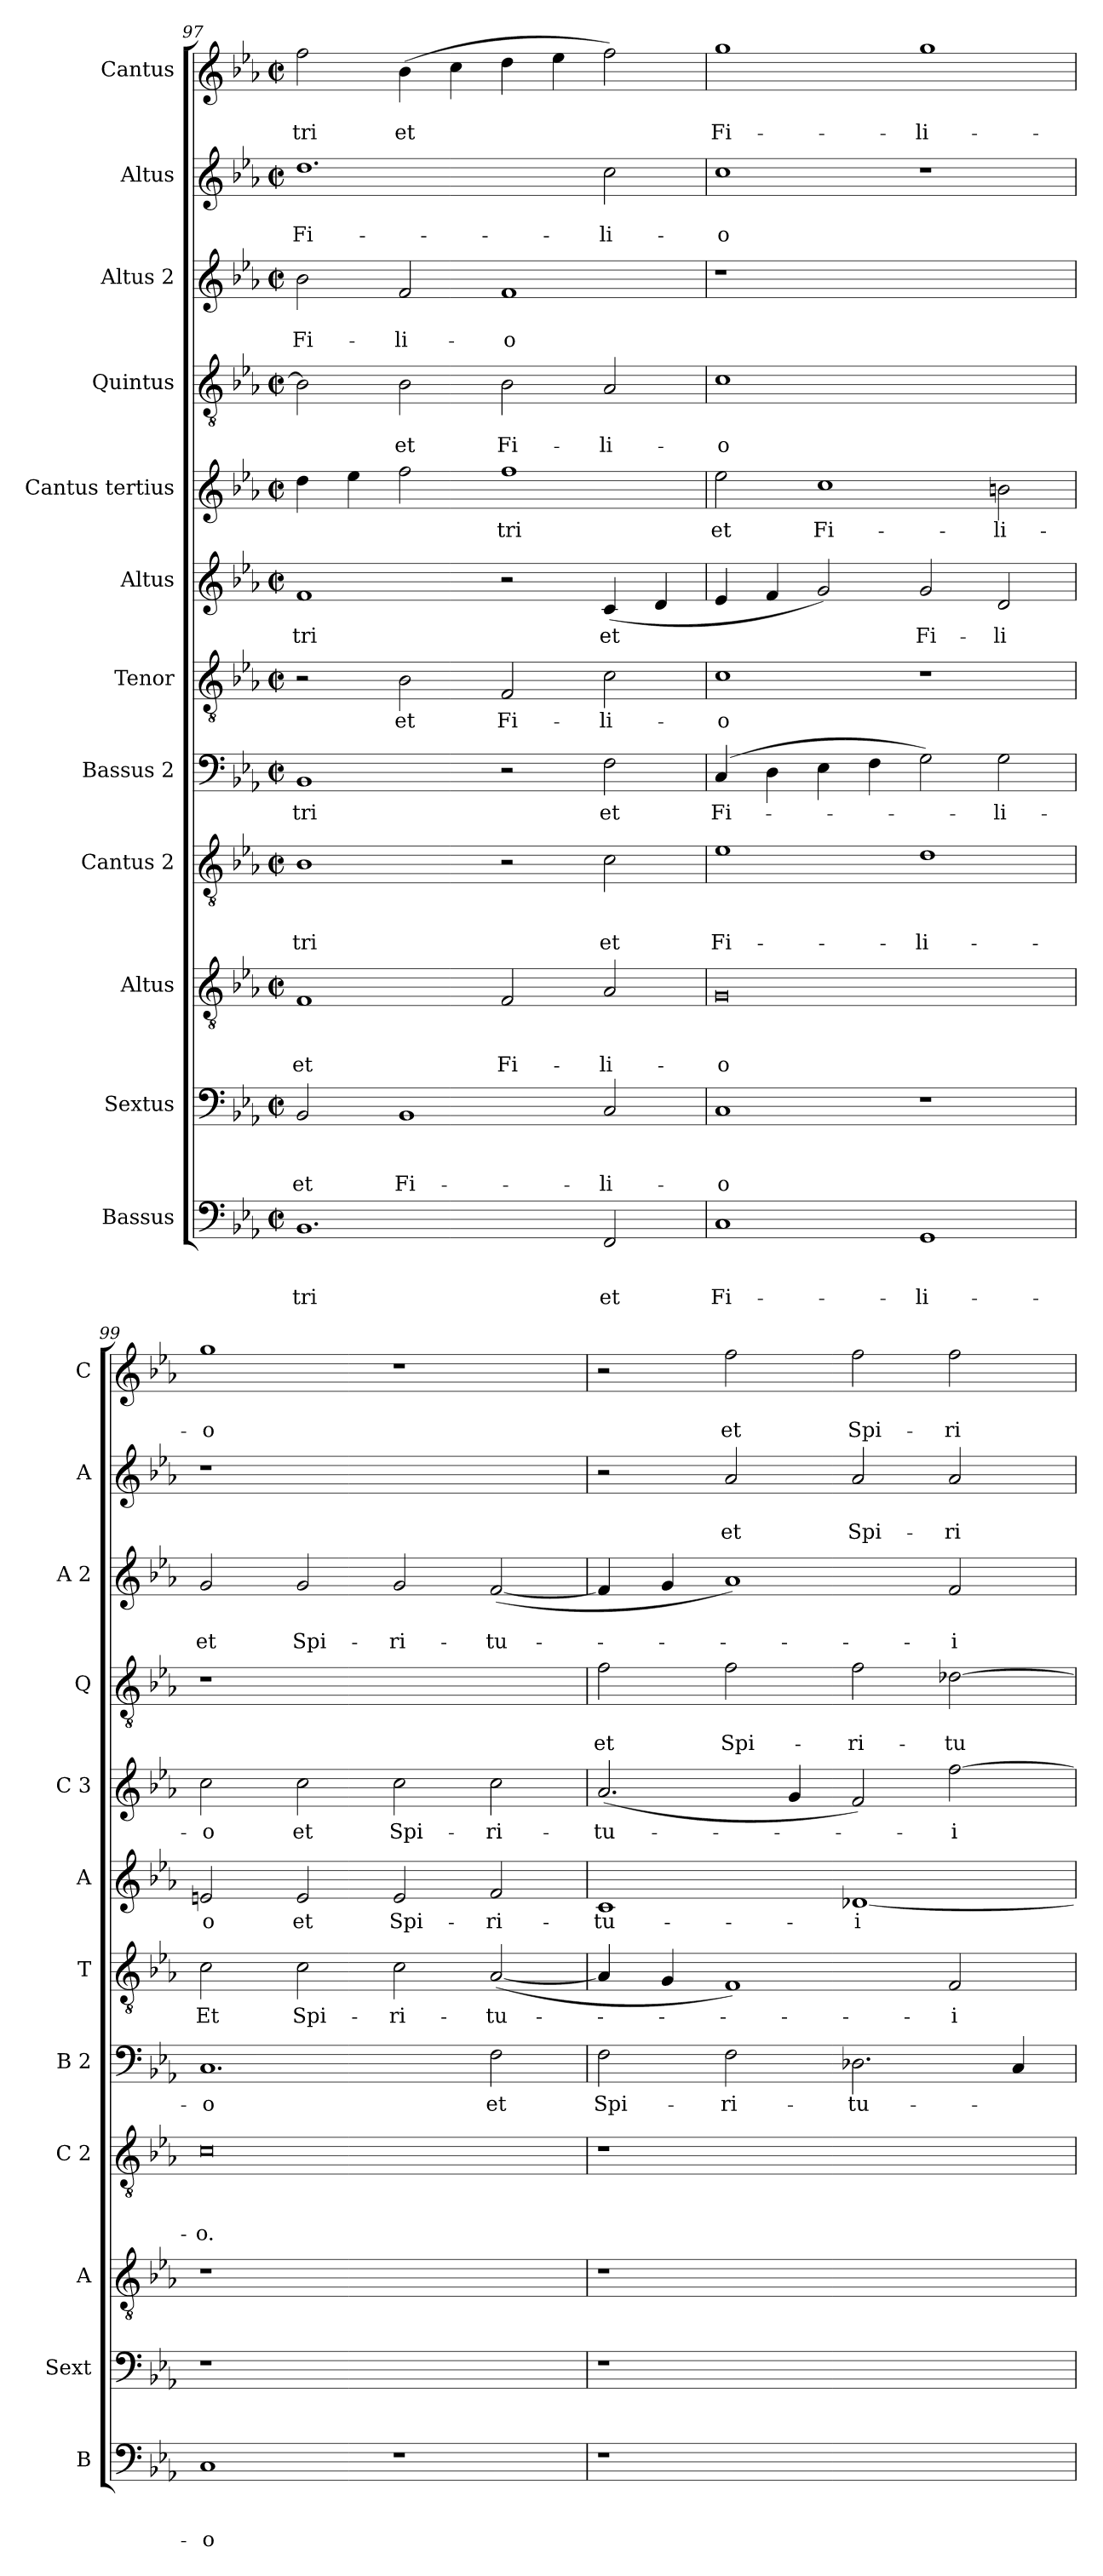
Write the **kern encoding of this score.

**kern	**text	**text	**text	**kern	**text	**text	**text	**kern	**text	**text	**text	**kern	**text	**text	**text	**kern	**text	**kern	**text	**kern	**text	**kern	**text	**kern	**text	**text	**kern	**text	**text	**kern	**text	**text	**kern	**text	**text
*part12	*part12	*part12	*part12	*part11	*part11	*part11	*part11	*part10	*part10	*part10	*part10	*part9	*part9	*part9	*part9	*part8	*part8	*part7	*part7	*part6	*part6	*part5	*part5	*part4	*part4	*part4	*part3	*part3	*part3	*part2	*part2	*part2	*part1	*part1	*part1
*staff12	*staff12	*staff12	*staff12	*staff11	*staff11	*staff11	*staff11	*staff10	*staff10	*staff10	*staff10	*staff9	*staff9	*staff9	*staff9	*staff8	*staff8	*staff7	*staff7	*staff6	*staff6	*staff5	*staff5	*staff4	*staff4	*staff4	*staff3	*staff3	*staff3	*staff2	*staff2	*staff2	*staff1	*staff1	*staff1
*I"Bassus	*	*	*	*I"Sextus	*	*	*	*I"Altus	*	*	*	*I"Cantus 2	*	*	*	*I"Bassus 2	*	*I"Tenor	*	*I"Altus	*	*I"Cantus  tertius	*	*I"Quintus	*	*	*I"Altus 2	*	*	*I"Altus	*	*	*I"Cantus	*	*
*I'B	*	*	*	*I'Sext	*	*	*	*I'A	*	*	*	*I'C 2	*	*	*	*I'B 2	*	*I'T	*	*I'A	*	*I'C 3	*	*I'Q	*	*	*I'A 2	*	*	*I'A	*	*	*I'C	*	*
*clefF4	*	*	*	*clefF4	*	*	*	*clefGv2	*	*	*	*clefGv2	*	*	*	*clefF4	*	*clefGv2	*	*clefG2	*	*clefG2	*	*clefGv2	*	*	*clefG2	*	*	*clefG2	*	*	*clefG2	*	*
*k[b-e-a-]	*	*	*	*k[b-e-a-]	*	*	*	*k[b-e-a-]	*	*	*	*k[b-e-a-]	*	*	*	*k[b-e-a-]	*	*k[b-e-a-]	*	*k[b-e-a-]	*	*k[b-e-a-]	*	*k[b-e-a-]	*	*	*k[b-e-a-]	*	*	*k[b-e-a-]	*	*	*k[b-e-a-]	*	*
*E-:	*	*	*	*E-:	*	*	*	*E-:	*	*	*	*E-:	*	*	*	*E-:	*	*E-:	*	*E-:	*	*E-:	*	*E-:	*	*	*E-:	*	*	*E-:	*	*	*E-:	*	*
*M2/2	*	*	*	*M2/2	*	*	*	*M2/2	*	*	*	*M2/2	*	*	*	*M2/2	*	*M2/2	*	*M2/2	*	*M2/2	*	*M2/2	*	*	*M2/2	*	*	*M2/2	*	*	*M2/2	*	*
*met(c|)	*	*	*	*met(c|)	*	*	*	*met(c|)	*	*	*	*met(c|)	*	*	*	*met(c|)	*	*met(c|)	*	*met(c|)	*	*met(c|)	*	*met(c|)	*	*	*met(c|)	*	*	*met(c|)	*	*	*met(c|)	*	*
=97	=97	=97	=97	=97	=97	=97	=97	=97	=97	=97	=97	=97	=97	=97	=97	=97	=97	=97	=97	=97	=97	=97	=97	=97	=97	=97	=97	=97	=97	=97	=97	=97	=97	=97	=97
!	!	!	!LO:LY:b	!	!	!	!LO:LY:b	!	!	!	!LO:LY:b	!	!	!	!LO:LY:b	!	!LO:LY:b	!	!	!	!LO:LY:b	!	!	!	!	!	!	!	!LO:LY:b	!	!	!LO:LY:b	!	!	!LO:LY:b
1.BB-	.	.	-tri	2BB-/	.	.	et	1F	.	.	et	1B-	.	.	-tri	1BB-	-tri	2r	.	1f	-tri	4dd\	.	2B-\]	.	.	2b-\	.	Fi-	1.dd	.	Fi-	2ff\	.	-tri
.	.	.	.	.	.	.	.	.	.	.	.	.	.	.	.	.	.	.	.	.	.	4ee-\	.	.	.	.	.	.	.	.	.	.	.	.	.
!	!	!	!	!	!	!	!LO:LY:b	!	!	!	!	!	!	!	!	!	!	!	!LO:LY:b	!	!	!	!	!	!	!LO:LY:b	!	!	!LO:LY:b	!	!	!	!	!	!LO:LY:b
.	.	.	.	1BB-	.	.	Fi-	.	.	.	.	.	.	.	.	.	.	2B-\	et	.	.	2ff\	.	2B-\	.	et	2f/	.	-li-	.	.	.	(>4b-\	.	et
.	.	.	.	.	.	.	.	.	.	.	.	.	.	.	.	.	.	.	.	.	.	.	.	.	.	.	.	.	.	.	.	.	4cc\	.	.
!	!	!	!	!	!	!	!	!	!	!	!LO:LY:b	!	!	!	!	!	!	!	!LO:LY:b	!	!	!	!LO:LY:b	!	!	!LO:LY:b	!	!	!LO:LY:b	!	!	!	!	!	!
.	.	.	.	.	.	.	.	2F/	.	.	Fi-	2r	.	.	.	2r	.	2F/	Fi-	2r	.	1ff	-tri	2B-\	.	Fi-	1f	.	-o	.	.	.	4dd\	.	.
.	.	.	.	.	.	.	.	.	.	.	.	.	.	.	.	.	.	.	.	.	.	.	.	.	.	.	.	.	.	.	.	.	4ee-\	.	.
!	!	!	!LO:LY:b	!	!	!	!LO:LY:b	!	!	!	!LO:LY:b	!	!	!	!LO:LY:b	!	!LO:LY:b	!	!LO:LY:b	!	!LO:LY:b	!	!	!	!	!LO:LY:b	!	!	!	!	!	!LO:LY:b	!	!	!
2FF/	.	.	et	2C/	.	.	-li-	2A-/	.	.	-li-	2c\	.	.	et	2F\	et	2c\	-li-	(>4c/	et	.	.	2A-/	.	-li-	.	.	.	2cc\	.	-li-	2ff\)	.	.
.	.	.	.	.	.	.	.	.	.	.	.	.	.	.	.	.	.	.	.	4d/	.	.	.	.	.	.	.	.	.	.	.	.	.	.	.
!!LO:PB:g=z
=98	=98	=98	=98	=98	=98	=98	=98	=98	=98	=98	=98	=98	=98	=98	=98	=98	=98	=98	=98	=98	=98	=98	=98	=98	=98	=98	=98	=98	=98	=98	=98	=98	=98	=98	=98
!	!	!	!LO:LY:b	!	!	!	!LO:LY:b	!	!	!	!LO:LY:b	!	!	!	!LO:LY:b	!	!LO:LY:b	!	!LO:LY:b	!	!	!	!LO:LY:b	!	!	!LO:LY:b	!	!	!	!	!	!LO:LY:b	!	!	!LO:LY:b
1C	.	.	Fi-	1C	.	.	-o	0G	.	.	-o	1e-	.	.	Fi-	(>4C/	Fi-	1c	-o	4e-/	.	2ee-\	et	1c	.	-o	1r	.	.	1cc	.	-o	1gg	.	Fi-
.	.	.	.	.	.	.	.	.	.	.	.	.	.	.	.	4D\	.	.	.	4f/	.	.	.	.	.	.	.	.	.	.	.	.	.	.	.
!	!	!	!	!	!	!	!	!	!	!	!	!	!	!	!	!	!	!	!	!	!	!	!LO:LY:b	!	!	!	!	!	!	!	!	!	!	!	!
.	.	.	.	.	.	.	.	.	.	.	.	.	.	.	.	4E-\	.	.	.	2g/)	.	1cc	Fi-	.	.	.	.	.	.	.	.	.	.	.	.
.	.	.	.	.	.	.	.	.	.	.	.	.	.	.	.	4F\	.	.	.	.	.	.	.	.	.	.	.	.	.	.	.	.	.	.	.
!	!	!	!LO:LY:b	!	!	!	!	!	!	!	!	!	!	!	!LO:LY:b	!	!	!	!	!	!LO:LY:b	!	!	!	!	!	!	!	!	!	!	!	!	!	!LO:LY:b
1GG	.	.	-li-	1r	.	.	.	.	.	.	.	1d	.	.	-li-	2G\)	.	1r	.	2g/	Fi-	.	.	1ryy	.	.	1ryy	.	.	1r	.	.	1gg	.	-li-
!	!	!	!	!	!	!	!	!	!	!	!	!	!	!	!	!	!LO:LY:b	!	!	!	!LO:LY:b	!	!LO:LY:b	!	!	!	!	!	!	!	!	!	!	!	!
.	.	.	.	.	.	.	.	.	.	.	.	.	.	.	.	2G\	-li-	.	.	2d/	-li	2bn\	-li-	.	.	.	.	.	.	.	.	.	.	.	.
=99	=99	=99	=99	=99	=99	=99	=99	=99	=99	=99	=99	=99	=99	=99	=99	=99	=99	=99	=99	=99	=99	=99	=99	=99	=99	=99	=99	=99	=99	=99	=99	=99	=99	=99	=99
!	!	!	!LO:LY:b	!	!	!	!	!	!	!	!	!	!	!	!LO:LY:b	!	!LO:LY:b	!	!LO:LY:b	!	!LO:LY:b	!	!LO:LY:b	!	!	!	!	!	!LO:LY:b	!	!	!	!	!	!LO:LY:b
1C	.	.	-o	1r	.	.	.	1r	.	.	.	0c	.	.	-o.	1.C	-o	2c\	Et	2en/	o	2cc\	-o	1r	.	.	2g/	.	et	1r	.	.	1gg	.	-o
!	!	!	!	!	!	!	!	!	!	!	!	!	!	!	!	!	!	!	!LO:LY:b	!	!LO:LY:b	!	!LO:LY:b	!	!	!	!	!	!LO:LY:b	!	!	!	!	!	!
.	.	.	.	.	.	.	.	.	.	.	.	.	.	.	.	.	.	2c\	Spi-	2e/	et	2cc\	et	.	.	.	2g/	.	Spi-	.	.	.	.	.	.
!	!	!	!	!	!	!	!	!	!	!	!	!	!	!	!	!	!	!	!LO:LY:b	!	!LO:LY:b	!	!LO:LY:b	!	!	!	!	!	!LO:LY:b	!	!	!	!	!	!
1r	.	.	.	1ryy	.	.	.	1ryy	.	.	.	.	.	.	.	.	.	2c\	-ri-	2e/	Spi-	2cc\	Spi-	1ryy	.	.	2g/	.	-ri-	1ryy	.	.	1r	.	.
!	!	!	!	!	!	!	!	!	!	!	!	!	!	!	!	!	!LO:LY:b	!	!LO:LY:b	!	!LO:LY:b	!	!LO:LY:b	!	!	!	!	!	!LO:LY:b	!	!	!	!	!	!
.	.	.	.	.	.	.	.	.	.	.	.	.	.	.	.	2F\	et	(>[2A-/	-tu-	2f/	-ri-	2cc\	-ri-	.	.	.	(>[2f/	.	-tu-	.	.	.	.	.	.
=100	=100	=100	=100	=100	=100	=100	=100	=100	=100	=100	=100	=100	=100	=100	=100	=100	=100	=100	=100	=100	=100	=100	=100	=100	=100	=100	=100	=100	=100	=100	=100	=100	=100	=100	=100
!	!	!	!	!	!	!	!	!	!	!	!	!	!	!	!	!	!LO:LY:b	!	!	!	!LO:LY:b	!	!LO:LY:b	!	!	!LO:LY:b	!	!	!	!	!	!	!	!	!
1r	.	.	.	1r	.	.	.	1r	.	.	.	1r	.	.	.	2F\	Spi-	4A-/]	.	1c	-tu-	(>2.a-/	-tu-	2f\	.	et	4f/]	.	.	2r	.	.	2r	.	.
.	.	.	.	.	.	.	.	.	.	.	.	.	.	.	.	.	.	4G/	.	.	.	.	.	.	.	.	4g/	.	.	.	.	.	.	.	.
!	!	!	!	!	!	!	!	!	!	!	!	!	!	!	!	!	!LO:LY:b	!	!	!	!	!	!	!	!	!LO:LY:b	!	!	!	!	!	!LO:LY:b	!	!	!LO:LY:b
.	.	.	.	.	.	.	.	.	.	.	.	.	.	.	.	2F\	-ri-	1F)	.	.	.	.	.	2f\	.	Spi-	1a-)	.	.	2a-/	.	et	2ff\	.	et
.	.	.	.	.	.	.	.	.	.	.	.	.	.	.	.	.	.	.	.	.	.	4g/	.	.	.	.	.	.	.	.	.	.	.	.	.
!	!	!	!	!	!	!	!	!	!	!	!	!	!	!	!	!	!LO:LY:b	!	!	!	!LO:LY:b	!	!	!	!	!LO:LY:b	!	!	!	!	!	!LO:LY:b	!	!	!LO:LY:b
1ryy	.	.	.	1ryy	.	.	.	1ryy	.	.	.	1ryy	.	.	.	2.D-X\	-tu-	.	.	[1d-X	-i	2f/)	.	2f\	.	-ri-	.	.	.	2a-/	.	Spi-	2ff\	.	Spi-
!	!	!	!	!	!	!	!	!	!	!	!	!	!	!	!	!	!	!	!LO:LY:b	!	!	!	!LO:LY:b	!	!	!LO:LY:b	!	!	!LO:LY:b	!	!	!LO:LY:b	!	!	!LO:LY:b
.	.	.	.	.	.	.	.	.	.	.	.	.	.	.	.	.	.	2F/	-i	.	.	[2ff\	-i	[2d-X\	.	-tu-	2f/	.	-i	2a-/	.	-ri-	2ff\	.	-ri-
.	.	.	.	.	.	.	.	.	.	.	.	.	.	.	.	4C/	.	.	.	.	.	.	.	.	.	.	.	.	.	.	.	.	.	.	.
=	=	=	=	=	=	=	=	=	=	=	=	=	=	=	=	=	=	=	=	=	=	=	=	=	=	=	=	=	=	=	=	=	=	=	=
*-	*-	*-	*-	*-	*-	*-	*-	*-	*-	*-	*-	*-	*-	*-	*-	*-	*-	*-	*-	*-	*-	*-	*-	*-	*-	*-	*-	*-	*-	*-	*-	*-	*-	*-	*-
